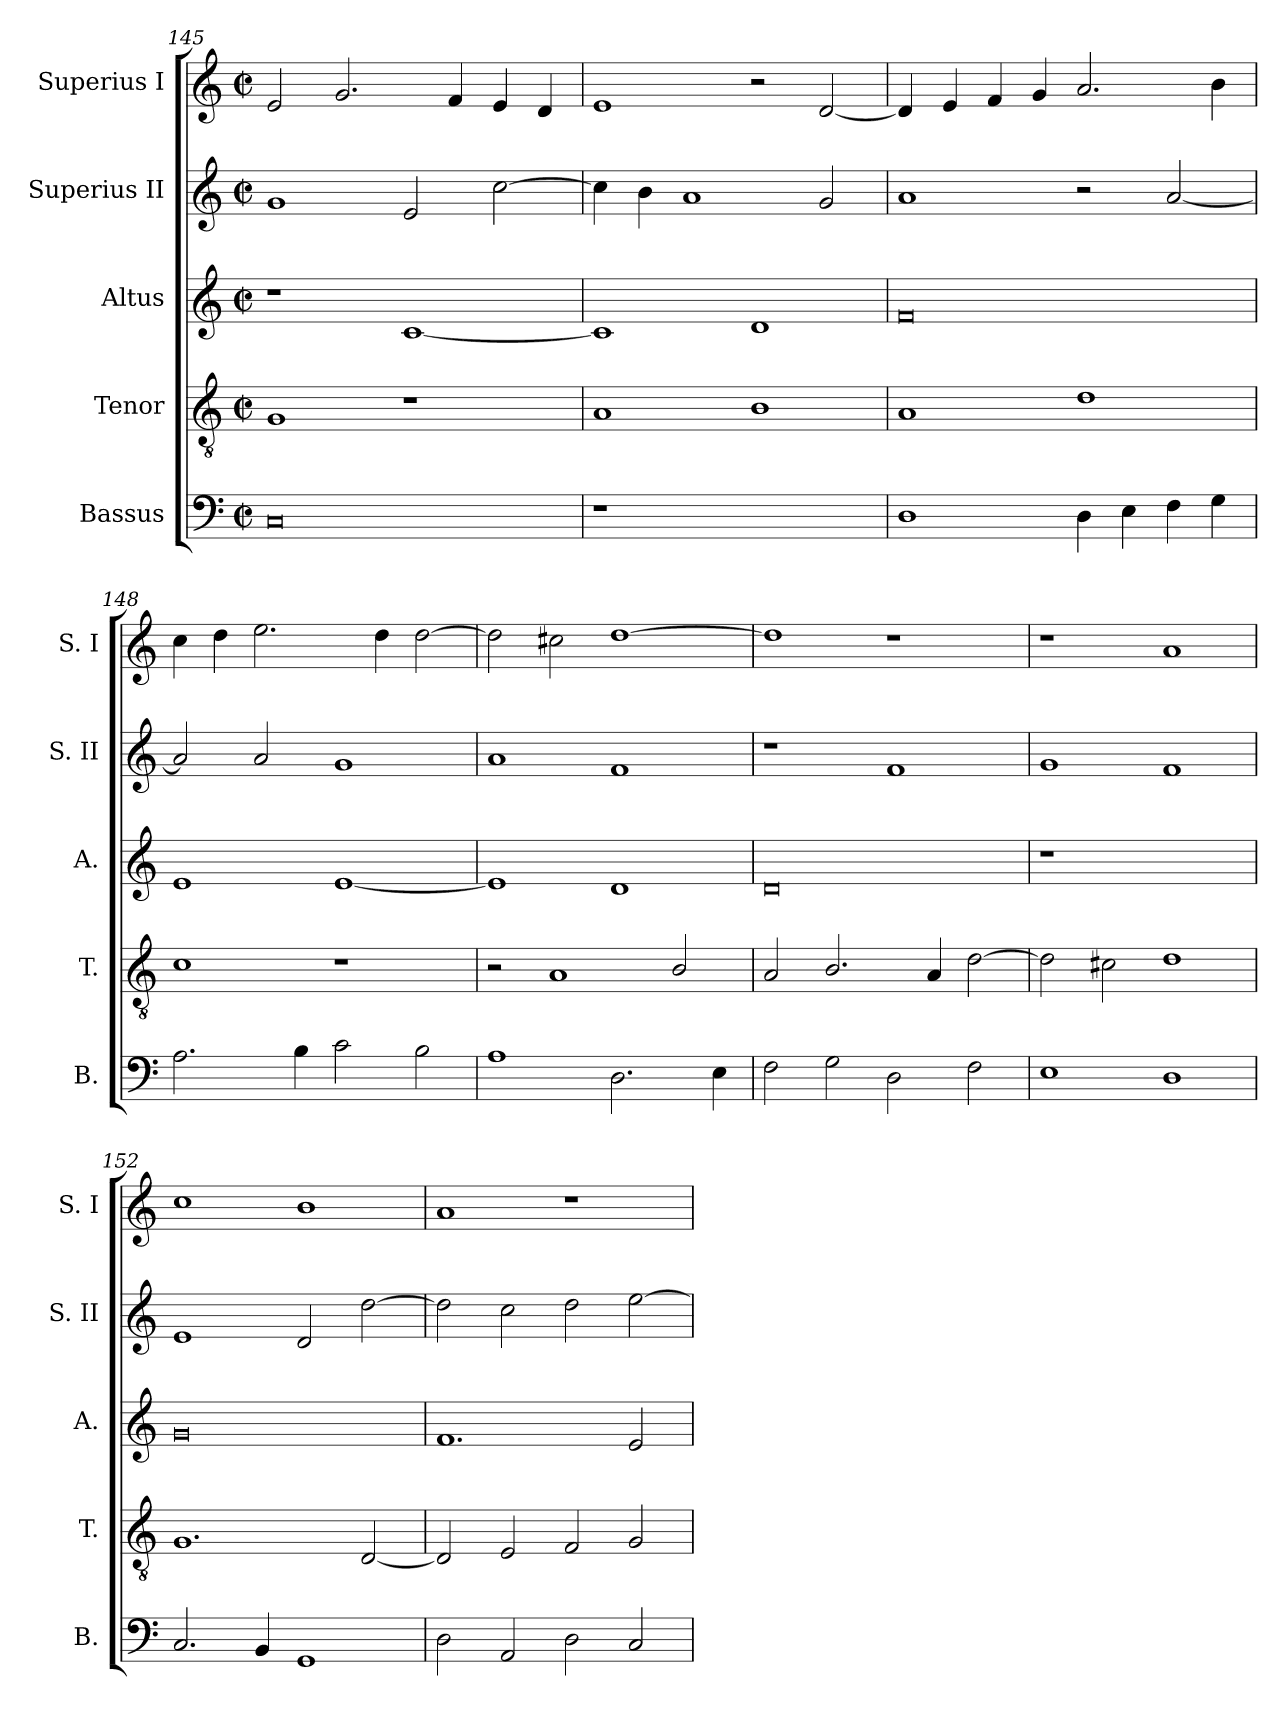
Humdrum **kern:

**kern	**kern	**kern	**kern	**kern
*part5	*part4	*part3	*part2	*part1
*staff5	*staff4	*staff3	*staff2	*staff1
*I"Bassus	*I"Tenor	*I"Altus	*I"Superius II	*I"Superius I
*I'B.	*I'T.	*I'A.	*I'S. II	*I'S. I
*clefF4	*clefGv2	*clefG2	*clefG2	*clefG2
*	*ITrd7c12	*	*	*
*k[]	*k[]	*k[]	*k[]	*k[]
*C:	*C:	*C:	*C:	*C:
*M2/2	*M2/2	*M2/2	*M2/2	*M2/2
*met(c|)	*met(c|)	*met(c|)	*met(c|)	*met(c|)
=145	=145	=145	=145	=145
0Ci	1GGi	1r	1gi	2ei/
.	.	.	.	2.gi/
.	1r	[<1ci	2ei/	.
.	.	.	.	4fi/
.	.	.	[>2cci\	4ei/
.	.	.	.	4di/
=146	=146	=146	=146	=146
!LO:N:vis=1	!	!	!	!
1r	1AAi	1ci]	4cci\]	1ei
.	.	.	4bi\	.
.	.	.	1ai	.
1ryy	1BBi	1di	.	2r
.	.	.	2gi/	[<2di/
=147	=147	=147	=147	=147
1Di	1AAi	0fi	1ai	4di/]
.	.	.	.	4ei/
.	.	.	.	4fi/
.	.	.	.	4gi/
4Di\	1Di	.	2r	2.ai/
4Ei\	.	.	.	.
4Fi\	.	.	[<2ai/	.
4Gi\	.	.	.	4bi\
=148	=148	=148	=148	=148
2.Ai\	1Ci	1ei	2ai/]	4cci\
.	.	.	.	4ddi\
.	.	.	2ai/	2.eei\
4Bi\	.	.	.	.
2ci\	1r	[<1ei	1gi	.
.	.	.	.	4ddi\
2Bi\	.	.	.	[>2ddi\
!!LO:LB:g=z
=149	=149	=149	=149	=149
1Ai	2r	1ei]	1ai	2ddi\]
.	1AAi	.	.	2cc#Xi\
2.Di\	.	1di	1fi	[>1ddi
.	2BBi/	.	.	.
4Ei\	.	.	.	.
=150	=150	=150	=150	=150
2Fi\	2AAi/	0di	1r	1ddi]
2Gi\	2.BBi/	.	.	.
2Di\	.	.	1fi	1r
.	4AAi/	.	.	.
2Fi\	[>2Di\	.	.	.
=151	=151	=151	=151	=151
!	!	!LO:N:vis=1	!	!
1Ei	2Di\]	1r	1gi	1r
.	2C#Xi\	.	.	.
1Di	1Di	1ryy	1fi	1ai
=152	=152	=152	=152	=152
2.Ci/	1.GGi	0gi	1ei	1cci
4BBi/	.	.	.	.
1GGi	.	.	2di/	1bi
.	[<2DDi/	.	[>2ddi\	.
=153	=153	=153	=153	=153
2Di\	2DDi/]	1.fi	2ddi\]	1ai
2AAi/	2EEi/	.	2cci\	.
2Di\	2FFi/	.	2ddi\	1r
2Ci/	2GGi/	2ei/	[>2eei\	.
=	=	=	=	=
*-	*-	*-	*-	*-
